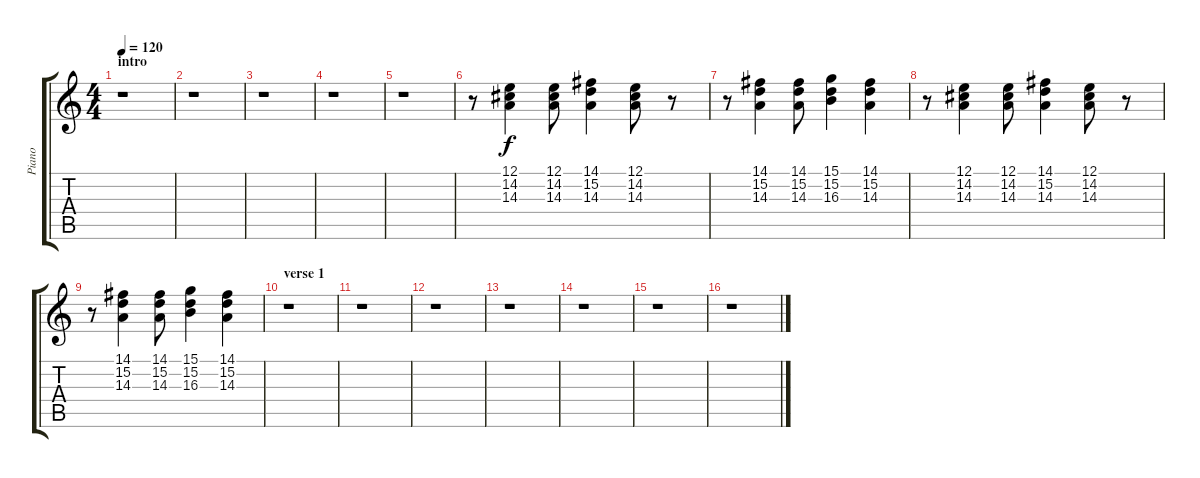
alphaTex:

\track ("Piano" "Piano") {instrument acousticgrandpiano}
\staff {score tabs}
\tuning (E4 B3 G3 D3 A2 E2) {hide}
\ts (4 4)
\section ("" "intro")
\tempo 120
\clef g2
\ks c
r.1{dy f instrument acousticgrandpiano} |
r.1 |
r.1 |
r.1 |
r.1 |
r.8 (12.1 14.2 14.3).4 (12.1 14.2 14.3).8 (14.1 15.2 14.3).4 (12.1 14.2 14.3).8 r.8 |
r.8 (14.1 15.2 14.3).4 (14.1 15.2 14.3).8 (15.1 15.2 16.3).4 (14.1 15.2 14.3).4 |
r.8 (12.1 14.2 14.3).4 (12.1 14.2 14.3).8 (14.1 15.2 14.3).4 (12.1 14.2 14.3).8 r.8 |
r.8 (14.1 15.2 14.3).4 (14.1 15.2 14.3).8 (15.1 15.2 16.3).4 (14.1 15.2 14.3).4 |
\section ("" "verse 1")
r.1 |
r.1 |
r.1 |
r.1 |
r.1 |
r.1 |
r.1
